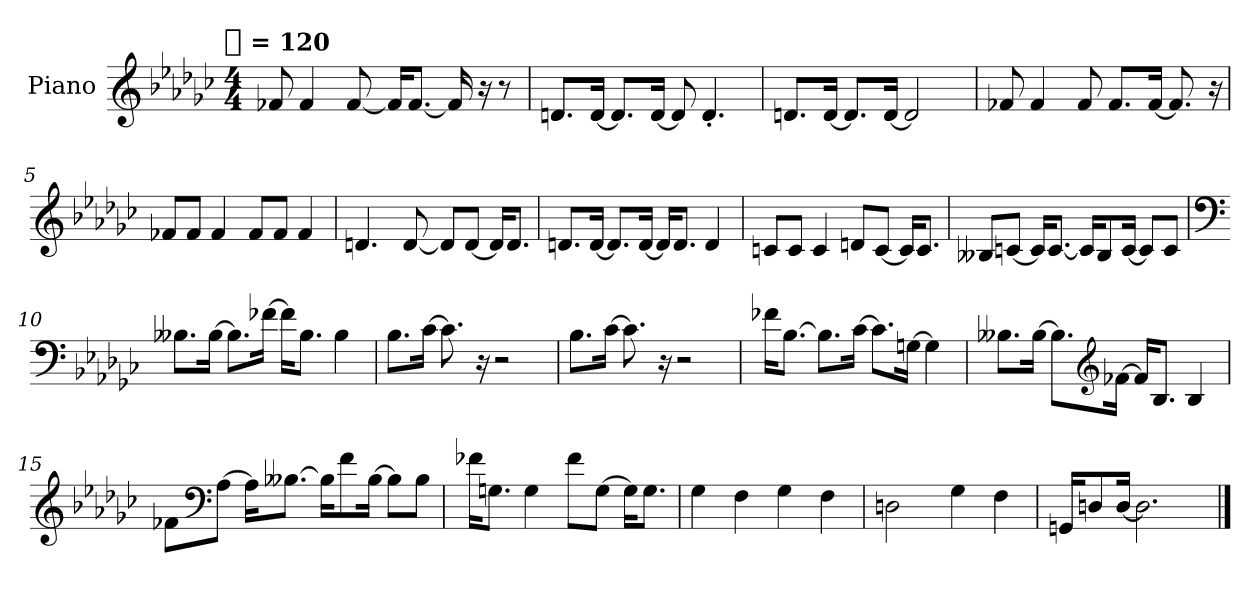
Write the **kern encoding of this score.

**kern
*part1
*staff1
*I"Piano
*I'Pno.
*clefG2
*k[b-e-a-d-g-c-]
!!LO:TX:omd:t=[quarter] = 120
*M4/4
*MM120
=1
8f-X
4f-
[8f-
16f-KL]
[8.f-J
16f-]
16r
8r
=2
8.dnL
[16dJk
8.dL]
[16dJk
8d]
4.d'
=3
8.dnL
[16dJk
8.dL]
[16dJk
2d]
=4
8f-X
4f-
8f-
8.f-L
[16f-Jk
8.f-]
16r
!!LO:LB:g=z
=5
8f-XL
8f-J
4f-
8f-L
8f-J
4f-
=6
4.dn
[8d
8dL]
[8dJ
16dKL]
8.dJ
=7
8.dnL
[16dJk
8.dL]
[16dJk
16dKL]
8.dJ
4d
=8
8cnL
8cJ
4c
8dnL
[8cJ
16cKL]
8.cJ
!!LO:LB:g=z
=9
8B--XL
[8cnJ
16cKL]
[8.cJ
16cKL]
8B--
[16cJk
8cL]
8cJ
=10
*clefF4
8.B--XL
[16B--Jk
8.B--L]
[16f-XJk
16f-KL]
8.B--J
4B--
=11
8.B-L
[16c-Jk
8.c-]
16r
2r
=12
8.B-L
[16c-Jk
8.c-]
16r
2r
!!LO:LB:g=z
=13
16f-XKL
[8.B-J
8.B-L]
[16c-Jk
8.c-L]
[16GnJk
4G]
=14
8.B--XL
[16B--Jk
8.B--L]
*clefG2
[16f-XJk
16f-KL]
8.B--J
4B--
=15
8f-XL
*clefF4
[8A-J
16A-KL]
[8.B--XJ
16B--KL]
8f-
[16B--Jk
8B--L]
8B--J
!!LO:LB:g=z
=16
16f-XKL
8.GnJ
4G
8f-L
[8GJ
16GKL]
8.GJ
=17
4G-
4F
4G-
4F
=18
2Dn
4G-
4F
=19
16GGnKL
8Dn
[16DJk
2.D]
==
*-
